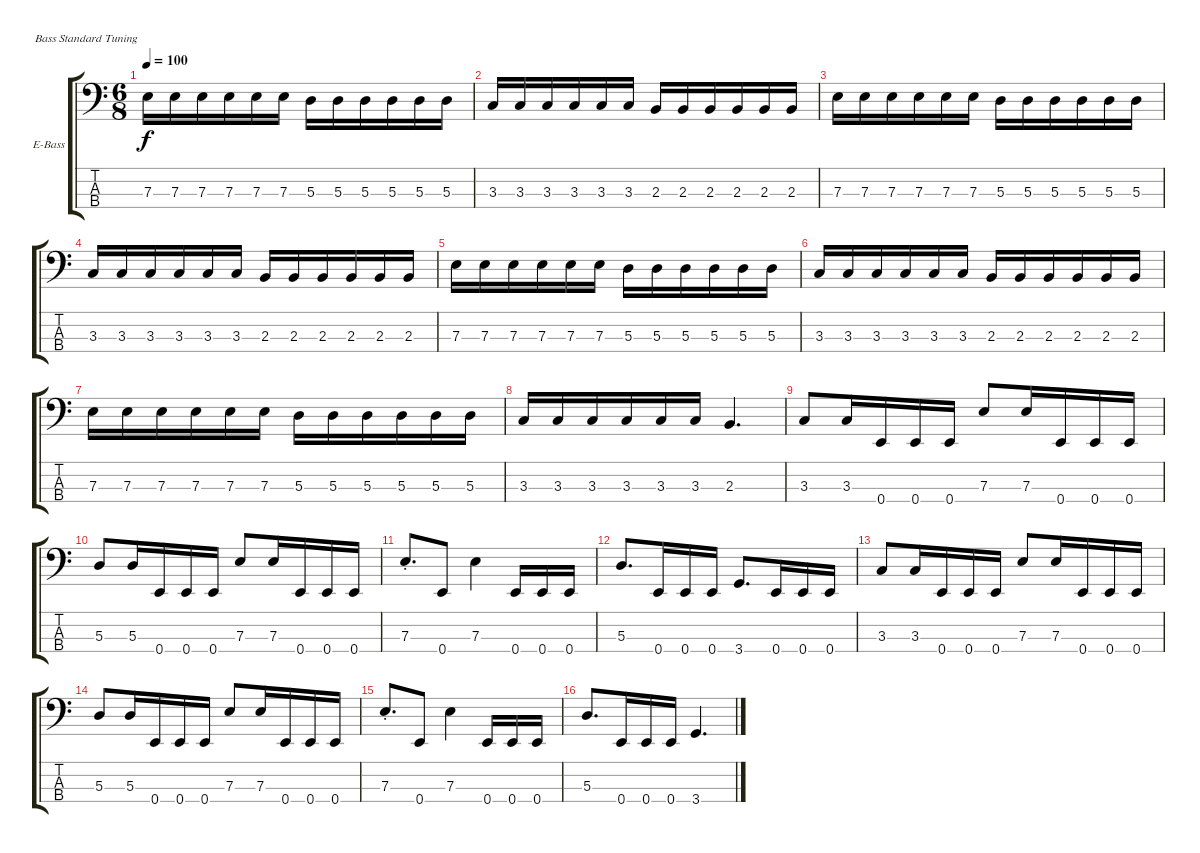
\defaultSystemsLayout 4
\bracketExtendMode groupsimilarinstruments
\firstSystemTrackNameOrientation horizontal
\otherSystemsTrackNameOrientation horizontal
\track ("Peter Baltes" "E-Bass") {instrument electricbassfinger}
\staff {score tabs}
\tuning (G2 D2 A1 E1)
\ts (6 8)
\tempo 100
\clef f4
\ks c
7.3.16{dy f} 7.3.16 7.3.16 7.3.16 7.3.16 7.3.16 5.3.16 5.3.16 5.3.16 5.3.16 5.3.16 5.3.16 |
3.3.16 3.3.16 3.3.16 3.3.16 3.3.16 3.3.16 2.3.16 2.3.16 2.3.16 2.3.16 2.3.16 2.3.16 |
7.3.16 7.3.16 7.3.16 7.3.16 7.3.16 7.3.16 5.3.16 5.3.16 5.3.16 5.3.16 5.3.16 5.3.16 |
3.3.16 3.3.16 3.3.16 3.3.16 3.3.16 3.3.16 2.3.16 2.3.16 2.3.16 2.3.16 2.3.16 2.3.16 |
7.3.16 7.3.16 7.3.16 7.3.16 7.3.16 7.3.16 5.3.16 5.3.16 5.3.16 5.3.16 5.3.16 5.3.16 |
3.3.16 3.3.16 3.3.16 3.3.16 3.3.16 3.3.16 2.3.16 2.3.16 2.3.16 2.3.16 2.3.16 2.3.16 |
7.3.16 7.3.16 7.3.16 7.3.16 7.3.16 7.3.16 5.3.16 5.3.16 5.3.16 5.3.16 5.3.16 5.3.16 |
3.3.16 3.3.16 3.3.16 3.3.16 3.3.16 3.3.16 2.3.4{d} |
3.3.8 3.3.16 0.4.16 0.4.16 0.4.16 7.3.8 7.3.16 0.4.16 0.4.16 0.4.16 |
5.3.8 5.3.16 0.4.16 0.4.16 0.4.16 7.3.8 7.3.16 0.4.16 0.4.16 0.4.16 |
7.3{st}.8{d} 0.4.8 7.3.4 0.4.16 0.4.16 0.4.16 |
5.3.8{d} 0.4.16 0.4.16 0.4.16 3.4.8{d} 0.4.16 0.4.16 0.4.16 |
3.3.8 3.3.16 0.4.16 0.4.16 0.4.16 7.3.8 7.3.16 0.4.16 0.4.16 0.4.16 |
5.3.8 5.3.16 0.4.16 0.4.16 0.4.16 7.3.8 7.3.16 0.4.16 0.4.16 0.4.16 |
7.3{st}.8{d} 0.4.8 7.3.4 0.4.16 0.4.16 0.4.16 |
5.3.8{d} 0.4.16 0.4.16 0.4.16 3.4.4{d}
